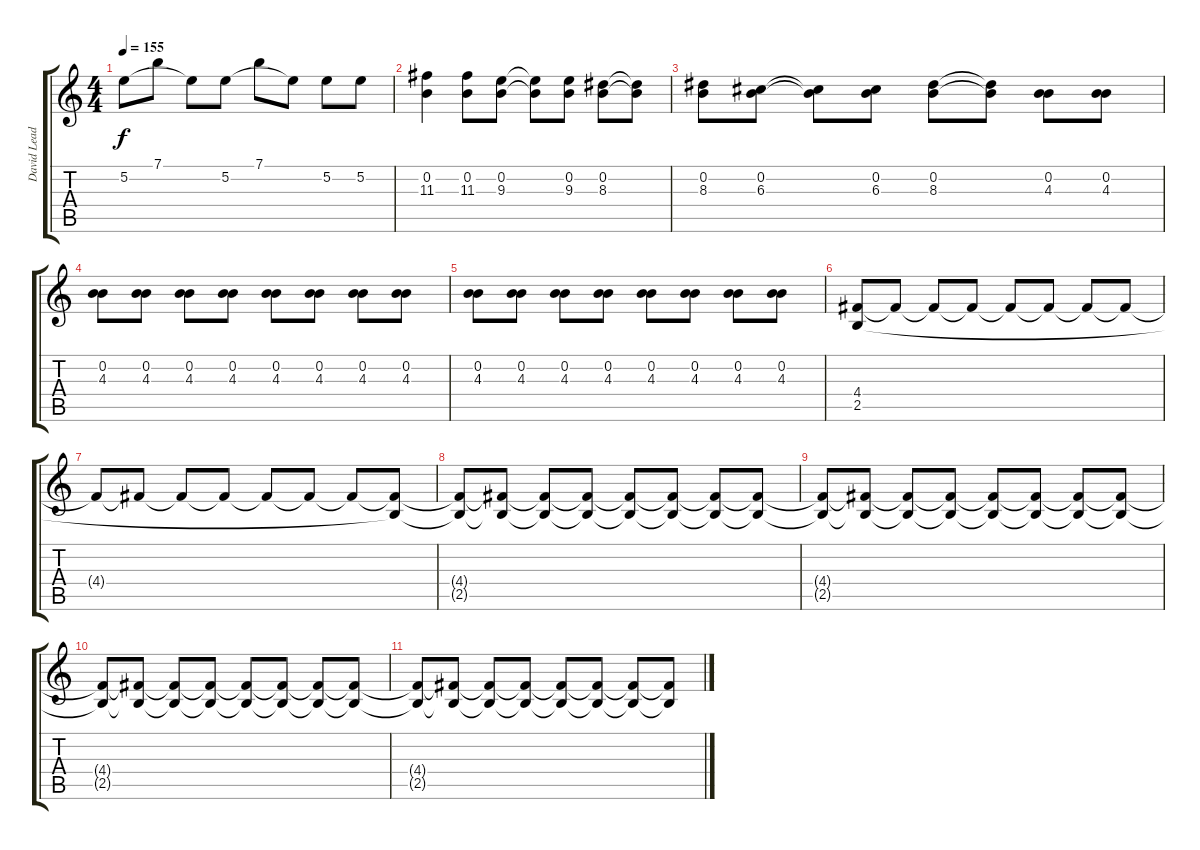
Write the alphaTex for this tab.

\track ("David Lead Guitar" "David Lead") {instrument distortionguitar}
\staff {score tabs}
\tuning (E4 B3 G3 D3 A2 E2) {hide}
\ts (4 4)
\tempo 155
\clef g2
\ks c
5.2.8{dy f} 7.1.8 5.2{t}.8 5.2.8 7.1.8 5.2{t}.8 5.2.8 5.2.8 |
(0.2 11.3).4 (0.2 11.3).8 (0.2 9.3).8 (0.2{t} 9.3{t}).8 (0.2 9.3).8 (0.2 8.3).8 (0.2{t} 8.3{t}).8 |
(0.2 8.3).8 (0.2 6.3).8 (0.2{t} 6.3{t}).8 (0.2 6.3).8 (0.2 8.3).8 (0.2{t} 8.3{t}).8 (0.2 4.3).8 (0.2 4.3).8 |
(0.2 4.3).8 (0.2 4.3).8 (0.2 4.3).8 (0.2 4.3).8 (0.2 4.3).8 (0.2 4.3).8 (0.2 4.3).8 (0.2 4.3).8 |
(0.2 4.3).8 (0.2 4.3).8 (0.2 4.3).8 (0.2 4.3).8 (0.2 4.3).8 (0.2 4.3).8 (0.2 4.3).8 (0.2 4.3).8 |
(4.4 2.5).8 4.4{t}.8 4.4{t}.8 4.4{t}.8 4.4{t}.8 4.4{t}.8 4.4{t}.8 4.4{t}.8 |
4.4{t}.8 4.4{t}.8 4.4{t}.8 4.4{t}.8 4.4{t}.8 4.4{t}.8 4.4{t}.8 (4.4{t} 2.5{t}).8 |
(4.4{t} 2.5{t}).8 (4.4{t} 2.5{t}).8 (4.4{t} 2.5{t}).8 (4.4{t} 2.5{t}).8 (4.4{t} 2.5{t}).8 (4.4{t} 2.5{t}).8 (4.4{t} 2.5{t}).8 (4.4{t} 2.5{t}).8 |
(4.4{t} 2.5{t}).8 (4.4{t} 2.5{t}).8 (4.4{t} 2.5{t}).8 (4.4{t} 2.5{t}).8 (4.4{t} 2.5{t}).8 (4.4{t} 2.5{t}).8 (4.4{t} 2.5{t}).8 (4.4{t} 2.5{t}).8 |
(4.4{t} 2.5{t}).8 (4.4{t} 2.5{t}).8 (4.4{t} 2.5{t}).8 (4.4{t} 2.5{t}).8 (4.4{t} 2.5{t}).8 (4.4{t} 2.5{t}).8 (4.4{t} 2.5{t}).8 (4.4{t} 2.5{t}).8 |
(4.4{t} 2.5{t}).8 (4.4{t} 2.5{t}).8 (4.4{t} 2.5{t}).8 (4.4{t} 2.5{t}).8 (4.4{t} 2.5{t}).8 (4.4{t} 2.5{t}).8 (4.4{t} 2.5{t}).8 (4.4{t} 2.5{t}).8
